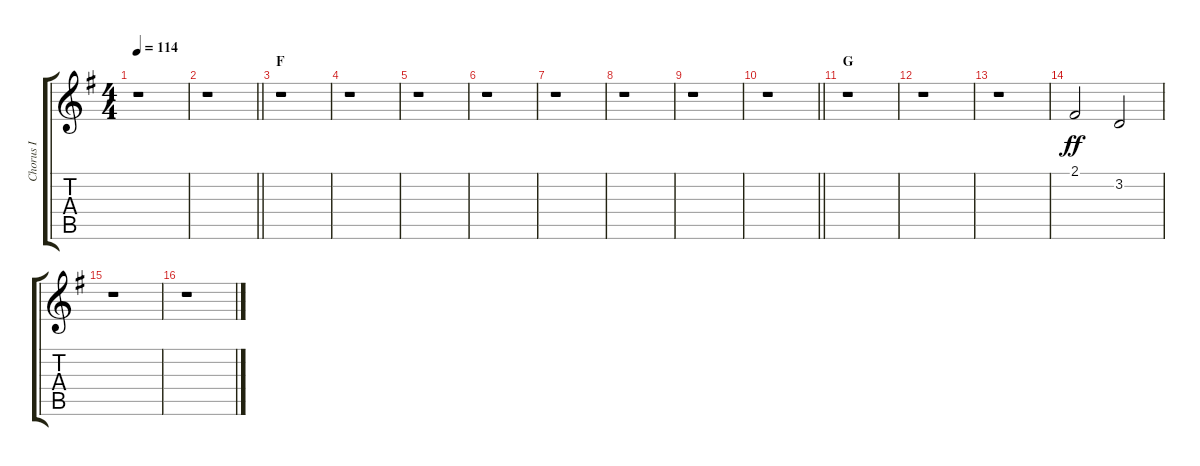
\track ("Chorus I" "Chorus I") {instrument voiceoohs}
\staff {score tabs}
\tuning (E4 B3 G3 D3 A2 E2) {hide}
\ts (4 4)
\tempo 114
\clef g2
\ks g
r.1{dy ff} |
\barLineRight lightlight
r.1 |
\section ("" "F")
r.1 |
r.1 |
r.1 |
r.1 |
r.1 |
r.1 |
r.1 |
\barLineRight lightlight
r.1 |
\section ("" "G")
r.1 |
r.1 |
r.1 |
2.1.2 3.2.2 |
r.1 |
r.1
